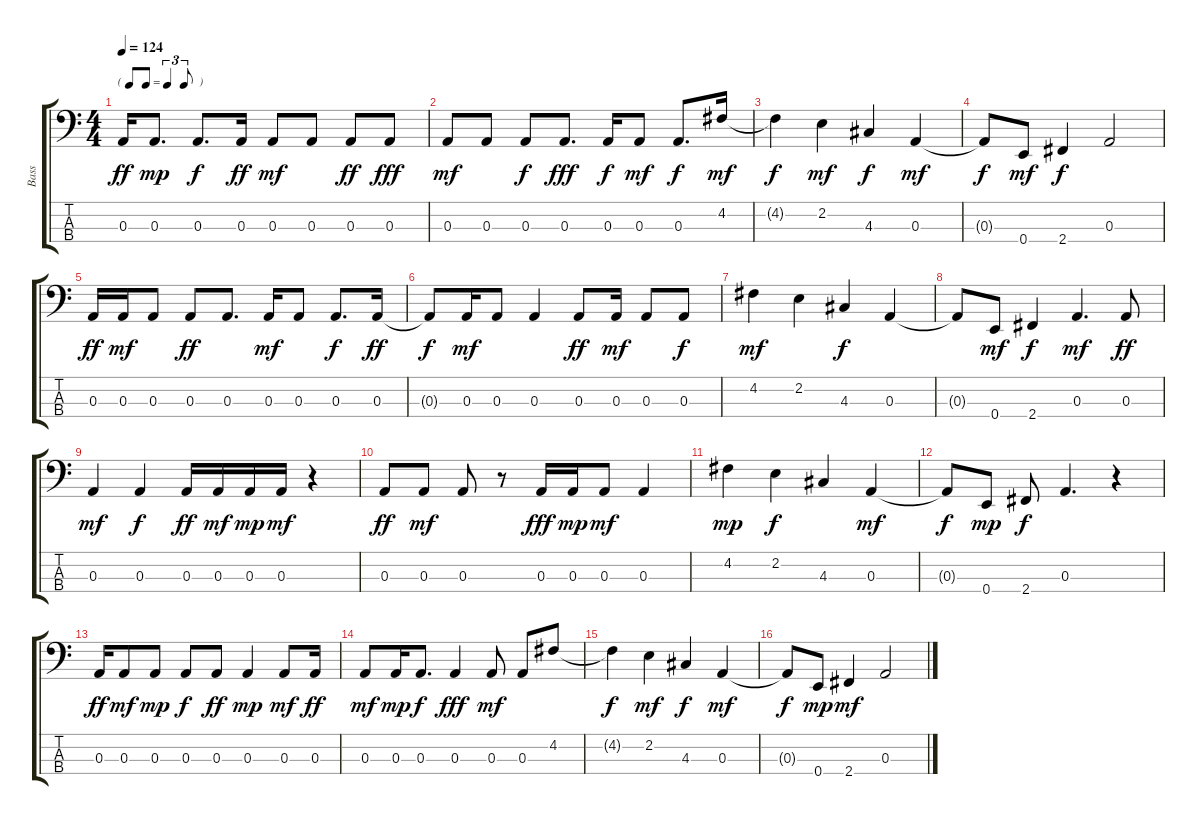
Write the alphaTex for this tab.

\track ("Bass" "Bass") {instrument electricbassfinger}
\staff {score tabs}
\tuning (G2 D2 A1 E1) {hide}
\ts (4 4)
\tf triplet8th
\tempo 124
\clef f4
\ks c
0.3.16{dy ff} 0.3.8{d dy mp} 0.3.8{d dy f} 0.3.16{dy ff} 0.3.8{dy mf} 0.3.8 0.3.8{dy ff} 0.3.8{dy fff} |
0.3.8{dy mf} 0.3.8 0.3.8{dy f} 0.3.8{d dy fff} 0.3.16{dy f} 0.3.8{dy mf} 0.3.8{d dy f} 4.2.16{dy mf} |
4.2{t}.4{dy f} 2.2.4{dy mf} 4.3.4{dy f} 0.3.4{dy mf} |
0.3{t}.8{dy f} 0.4.8{dy mf} 2.4.4{dy f} 0.3.2 |
0.3.16{dy ff} 0.3.16{dy mf} 0.3.8 0.3.8{dy ff} 0.3.8{d} 0.3.16{dy mf} 0.3.8 0.3.8{d dy f} 0.3.16{dy ff} |
0.3{t}.8{dy f} 0.3.16{dy mf} 0.3.8 0.3.4 0.3.8{dy ff} 0.3.16{dy mf} 0.3.8 0.3.8{dy f} |
4.2.4{dy mf} 2.2.4 4.3.4{dy f} 0.3.4 |
0.3{t}.8 0.4.8{dy mf} 2.4.4{dy f} 0.3.4{d dy mf} 0.3.8{dy ff} |
0.3.4{dy mf} 0.3.4{dy f} 0.3.16{dy ff} 0.3.16{dy mf} 0.3.16{dy mp} 0.3.16{dy mf} r.4 |
0.3.8{dy ff} 0.3.8{dy mf} 0.3.8 r.8 0.3.16{dy fff} 0.3.16{dy mp} 0.3.8{dy mf} 0.3.4 |
4.2.4{dy mp} 2.2.4{dy f} 4.3.4 0.3.4{dy mf} |
0.3{t}.8{dy f} 0.4.8{dy mp} 2.4.8{dy f} 0.3.4{d} r.4 |
0.3.16{dy ff} 0.3.8{dy mf} 0.3.8{dy mp} 0.3.8{dy f} 0.3.8{dy ff} 0.3.4{dy mp} 0.3.8{dy mf} 0.3.16{dy ff} |
0.3.8{dy mf} 0.3.16{dy mp} 0.3.8{d dy f} 0.3.4{dy fff} 0.3.8{dy mf} 0.3.8 4.2.8 |
4.2{t}.4{dy f} 2.2.4{dy mf} 4.3.4{dy f} 0.3.4{dy mf} |
0.3{t}.8{dy f} 0.4.8{dy mp} 2.4.4{dy mf} 0.3.2
